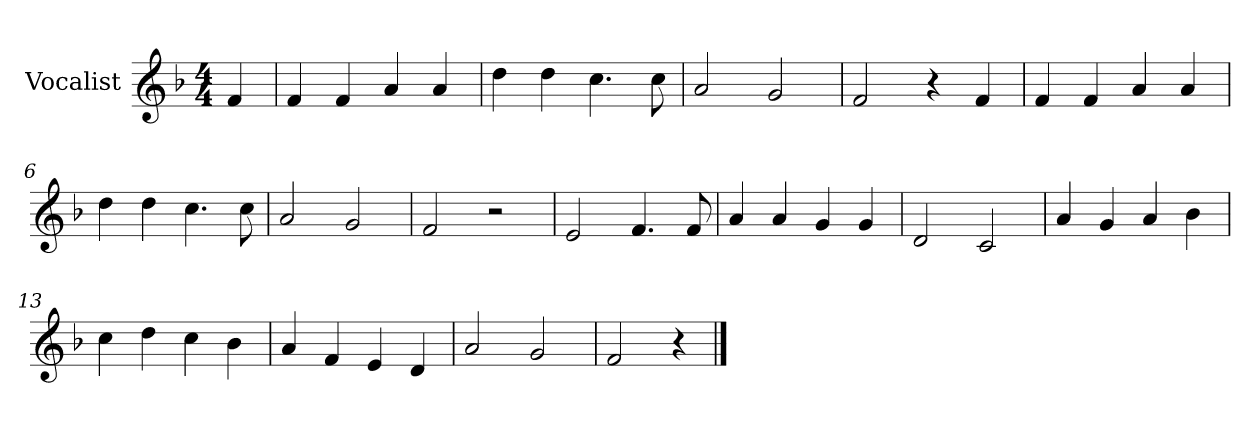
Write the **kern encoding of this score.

**kern
*part1
*staff1
*I"Vocalist
*k[b-]
*F:
*M4/4
=
4f
=1
4f
4f
4a
4a
=2
4dd
4dd
4.cc
8cc
=3
2a
2g
=4
2f
4r
4f
=5
4f
4f
4a
4a
=6
4dd
4dd
4.cc
8cc
=7
2a
2g
=8
2f
2r
=9
2e
4.f
8f
=10
4a
4a
4g
4g
=11
2d
2c
=12
4a
4g
4a
4b-
=13
4cc
4dd
4cc
4b-
=14
4a
4f
4e
4d
=15
2a
2g
=16
2f
4r
==
*-
